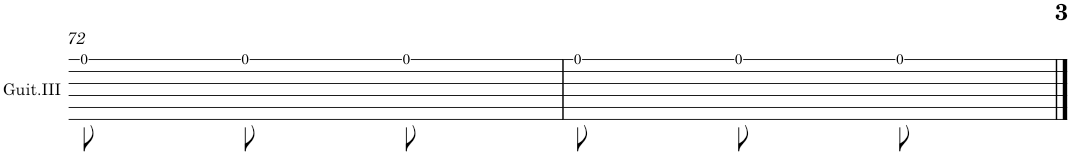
**kern
*part1
*staff1
*I"Guitarra III
*I'Guit.III
!!LO:PB:g=z
*
*k[]
*M3/4
=72
8e\
8r
8e\
8r
8e\
8r
=73
8e\
8r
8e\
8r
8e\
8r
==
*-
